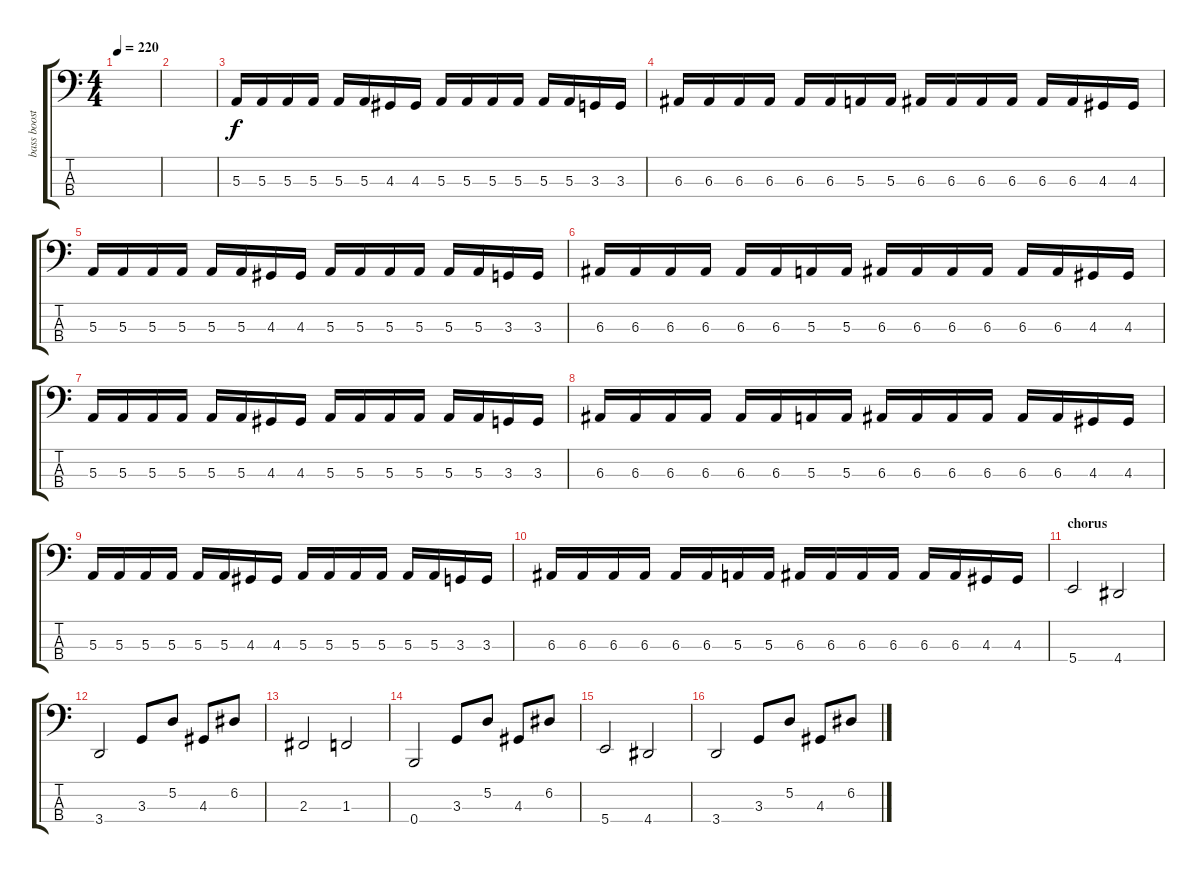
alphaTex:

\track ("bass boost" "bass boost") {instrument electricbasspick}
\staff {score tabs}
\tuning (D2 A1 E1 B0) {hide}
\ts (4 4)
\tempo 220
\clef f4
\ks c
|
|
5.3.16 5.3.16 5.3.16 5.3.16 5.3.16 5.3.16 4.3.16 4.3.16 5.3.16 5.3.16 5.3.16 5.3.16 5.3.16 5.3.16 3.3.16 3.3.16 |
6.3.16 6.3.16 6.3.16 6.3.16 6.3.16 6.3.16 5.3.16 5.3.16 6.3.16 6.3.16 6.3.16 6.3.16 6.3.16 6.3.16 4.3.16 4.3.16 |
5.3.16 5.3.16 5.3.16 5.3.16 5.3.16 5.3.16 4.3.16 4.3.16 5.3.16 5.3.16 5.3.16 5.3.16 5.3.16 5.3.16 3.3.16 3.3.16 |
6.3.16 6.3.16 6.3.16 6.3.16 6.3.16 6.3.16 5.3.16 5.3.16 6.3.16 6.3.16 6.3.16 6.3.16 6.3.16 6.3.16 4.3.16 4.3.16 |
5.3.16 5.3.16 5.3.16 5.3.16 5.3.16 5.3.16 4.3.16 4.3.16 5.3.16 5.3.16 5.3.16 5.3.16 5.3.16 5.3.16 3.3.16 3.3.16 |
6.3.16 6.3.16 6.3.16 6.3.16 6.3.16 6.3.16 5.3.16 5.3.16 6.3.16 6.3.16 6.3.16 6.3.16 6.3.16 6.3.16 4.3.16 4.3.16 |
5.3.16 5.3.16 5.3.16 5.3.16 5.3.16 5.3.16 4.3.16 4.3.16 5.3.16 5.3.16 5.3.16 5.3.16 5.3.16 5.3.16 3.3.16 3.3.16 |
6.3.16 6.3.16 6.3.16 6.3.16 6.3.16 6.3.16 5.3.16 5.3.16 6.3.16 6.3.16 6.3.16 6.3.16 6.3.16 6.3.16 4.3.16 4.3.16 |
\section ("" "chorus")
5.4.2 4.4.2 |
3.4.2 3.3.8 5.2.8 4.3.8 6.2.8 |
2.3.2 1.3.2 |
0.4.2 3.3.8 5.2.8 4.3.8 6.2.8 |
5.4.2 4.4.2 |
3.4.2 3.3.8 5.2.8 4.3.8 6.2.8
